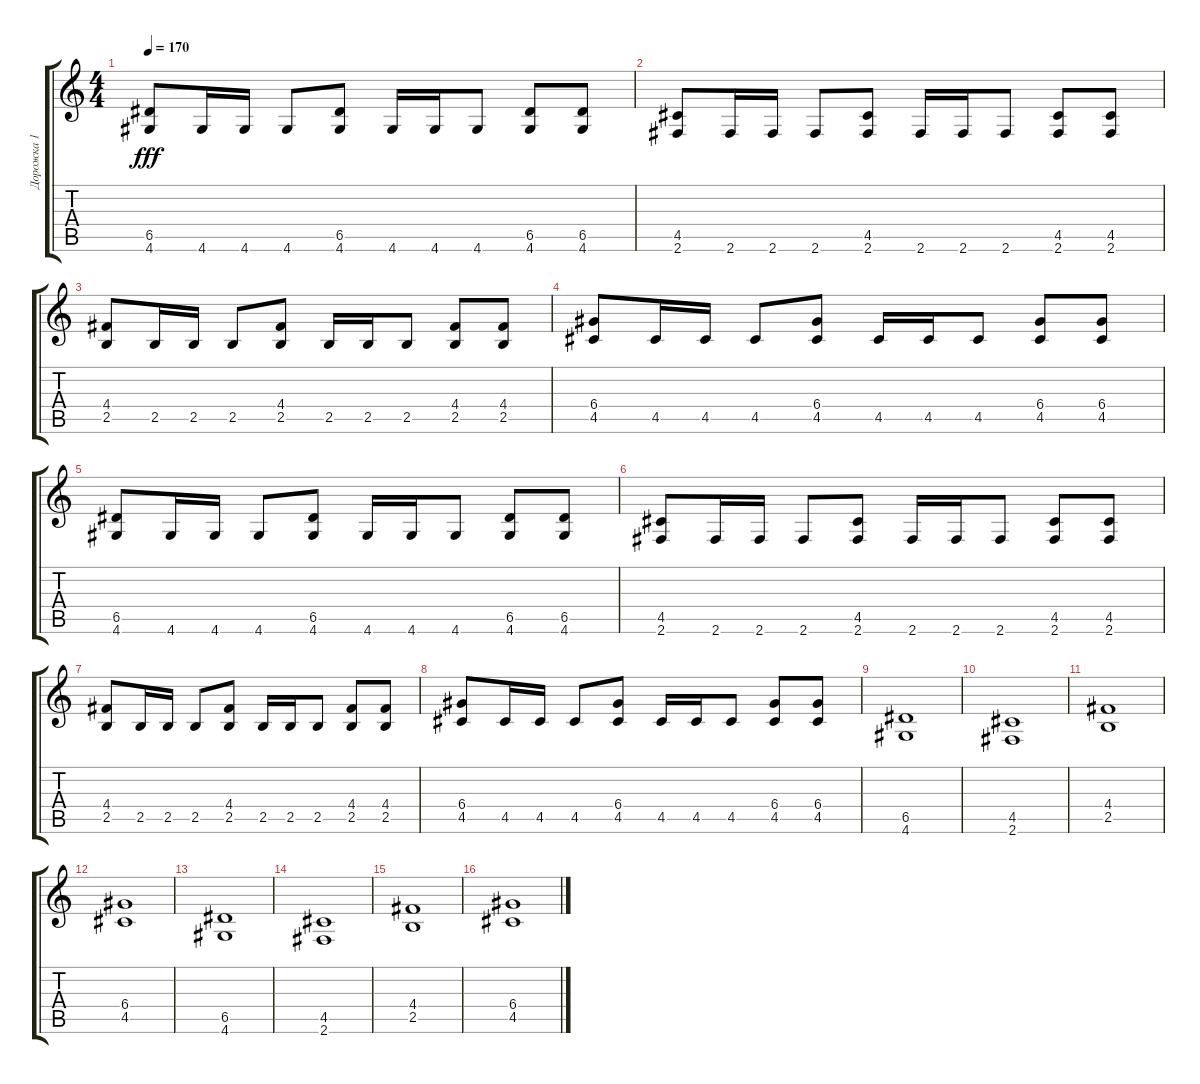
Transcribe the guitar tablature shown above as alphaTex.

\track ("Дорожка 1" "Дорожка 1") {instrument distortionguitar}
\staff {score tabs}
\tuning (E4 B3 G3 D3 A2 E2) {hide}
\ts (4 4)
\tempo 170
\clef g2
\ks c
(6.5 4.6).8{dy fff} 4.6.16 4.6.16 4.6.8 (6.5 4.6).8 4.6.16 4.6.16 4.6.8 (6.5 4.6).8 (6.5 4.6).8 |
(4.5 2.6).8 2.6.16 2.6.16 2.6.8 (4.5 2.6).8 2.6.16 2.6.16 2.6.8 (4.5 2.6).8 (4.5 2.6).8 |
(4.4 2.5).8 2.5.16 2.5.16 2.5.8 (4.4 2.5).8 2.5.16 2.5.16 2.5.8 (4.4 2.5).8 (4.4 2.5).8 |
(6.4 4.5).8 4.5.16 4.5.16 4.5.8 (6.4 4.5).8 4.5.16 4.5.16 4.5.8 (6.4 4.5).8 (6.4 4.5).8 |
(6.5 4.6).8 4.6.16 4.6.16 4.6.8 (6.5 4.6).8 4.6.16 4.6.16 4.6.8 (6.5 4.6).8 (6.5 4.6).8 |
(4.5 2.6).8 2.6.16 2.6.16 2.6.8 (4.5 2.6).8 2.6.16 2.6.16 2.6.8 (4.5 2.6).8 (4.5 2.6).8 |
(4.4 2.5).8 2.5.16 2.5.16 2.5.8 (4.4 2.5).8 2.5.16 2.5.16 2.5.8 (4.4 2.5).8 (4.4 2.5).8 |
(6.4 4.5).8 4.5.16 4.5.16 4.5.8 (6.4 4.5).8 4.5.16 4.5.16 4.5.8 (6.4 4.5).8 (6.4 4.5).8 |
(6.5 4.6).1 |
(4.5 2.6).1 |
(4.4 2.5).1 |
(6.4 4.5).1 |
(6.5 4.6).1 |
(4.5 2.6).1 |
(4.4 2.5).1 |
(6.4 4.5).1
